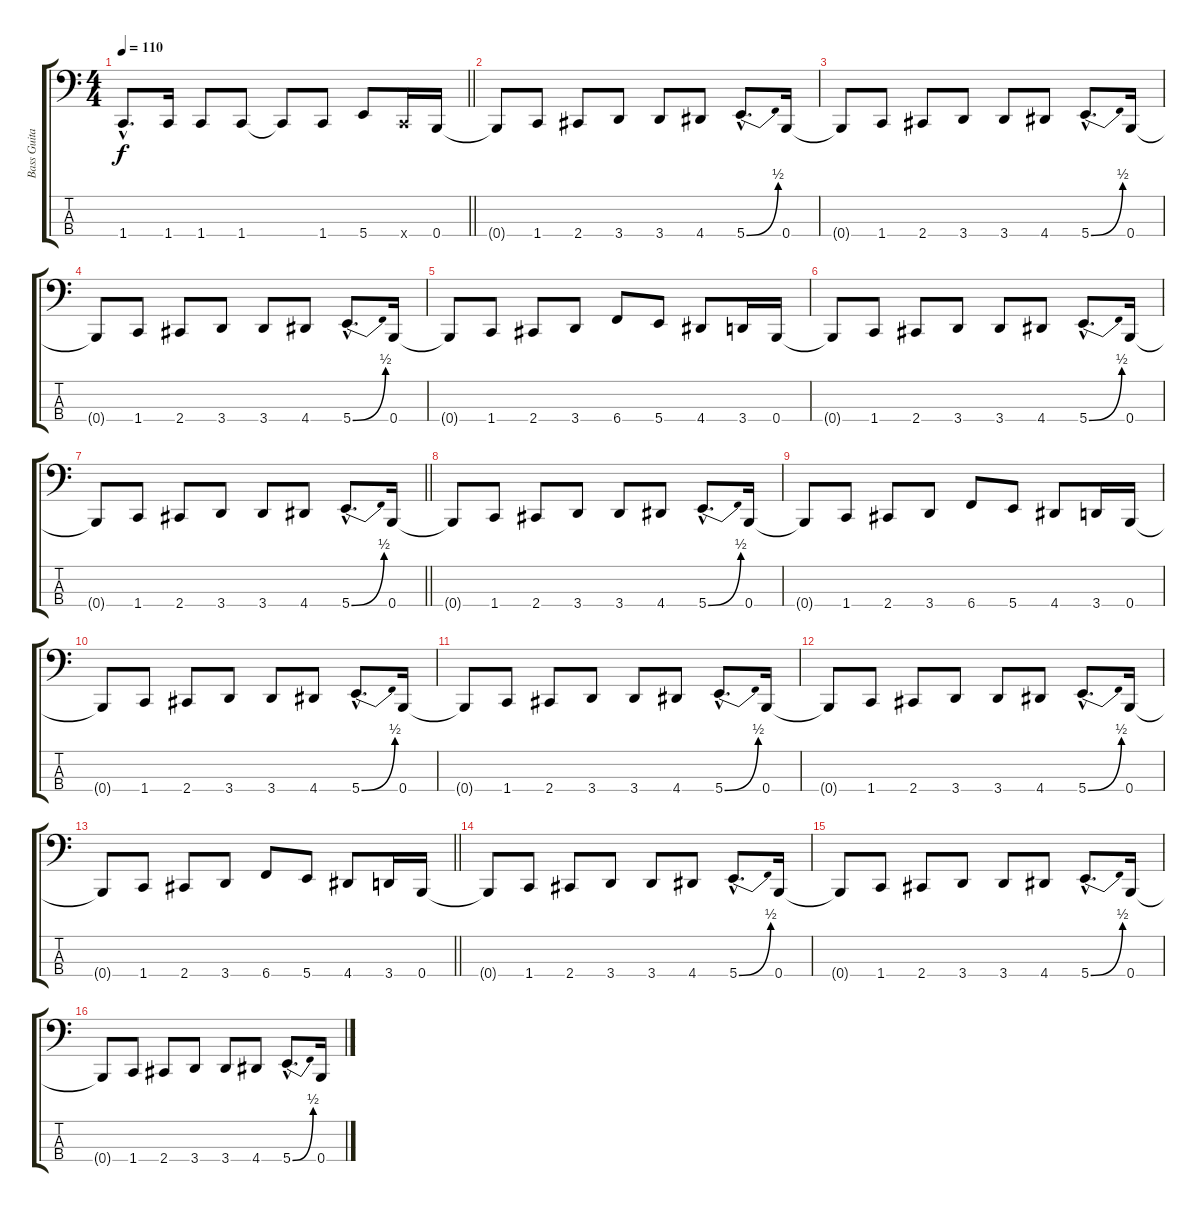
\track ("Bass Guitar" "Bass Guita") {instrument electricbasspick}
\staff {score tabs}
\tuning (E2 B1 Gb1 B0) {hide}
\ts (4 4)
\tempo 110
\clef f4
\barLineRight lightlight
\ks c
1.4{hac}.8{d dy f} 1.4.16 1.4.8 1.4.8 1.4{t}.8 1.4.8 5.4.8 1.4{x}.16 0.4.16 |
0.4{t}.8 1.4.8 2.4.8 3.4.8 3.4.8 4.4.8 5.4{be (bend 0 0 60 2) hac}.8{d} 0.4.16 |
0.4{t}.8 1.4.8 2.4.8 3.4.8 3.4.8 4.4.8 5.4{be (bend 0 0 60 2) hac}.8{d} 0.4.16 |
0.4{t}.8 1.4.8 2.4.8 3.4.8 3.4.8 4.4.8 5.4{be (bend 0 0 60 2) hac}.8{d} 0.4.16 |
0.4{t}.8 1.4.8 2.4.8 3.4.8 6.4.8 5.4.8 4.4.8 3.4.16 0.4.16 |
0.4{t}.8 1.4.8 2.4.8 3.4.8 3.4.8 4.4.8 5.4{be (bend 0 0 60 2) hac}.8{d} 0.4.16 |
\barLineRight lightlight
0.4{t}.8 1.4.8 2.4.8 3.4.8 3.4.8 4.4.8 5.4{be (bend 0 0 60 2) hac}.8{d} 0.4.16 |
0.4{t}.8 1.4.8 2.4.8 3.4.8 3.4.8 4.4.8 5.4{be (bend 0 0 60 2) hac}.8{d} 0.4.16 |
0.4{t}.8 1.4.8 2.4.8 3.4.8 6.4.8 5.4.8 4.4.8 3.4.16 0.4.16 |
0.4{t}.8 1.4.8 2.4.8 3.4.8 3.4.8 4.4.8 5.4{be (bend 0 0 60 2) hac}.8{d} 0.4.16 |
0.4{t}.8 1.4.8 2.4.8 3.4.8 3.4.8 4.4.8 5.4{be (bend 0 0 60 2) hac}.8{d} 0.4.16 |
0.4{t}.8 1.4.8 2.4.8 3.4.8 3.4.8 4.4.8 5.4{be (bend 0 0 60 2) hac}.8{d} 0.4.16 |
\barLineRight lightlight
0.4{t}.8 1.4.8 2.4.8 3.4.8 6.4.8 5.4.8 4.4.8 3.4.16 0.4.16 |
0.4{t}.8 1.4.8 2.4.8 3.4.8 3.4.8 4.4.8 5.4{be (bend 0 0 60 2) hac}.8{d} 0.4.16 |
0.4{t}.8 1.4.8 2.4.8 3.4.8 3.4.8 4.4.8 5.4{be (bend 0 0 60 2) hac}.8{d} 0.4.16 |
0.4{t}.8 1.4.8 2.4.8 3.4.8 3.4.8 4.4.8 5.4{be (bend 0 0 60 2) hac}.8{d} 0.4.16
